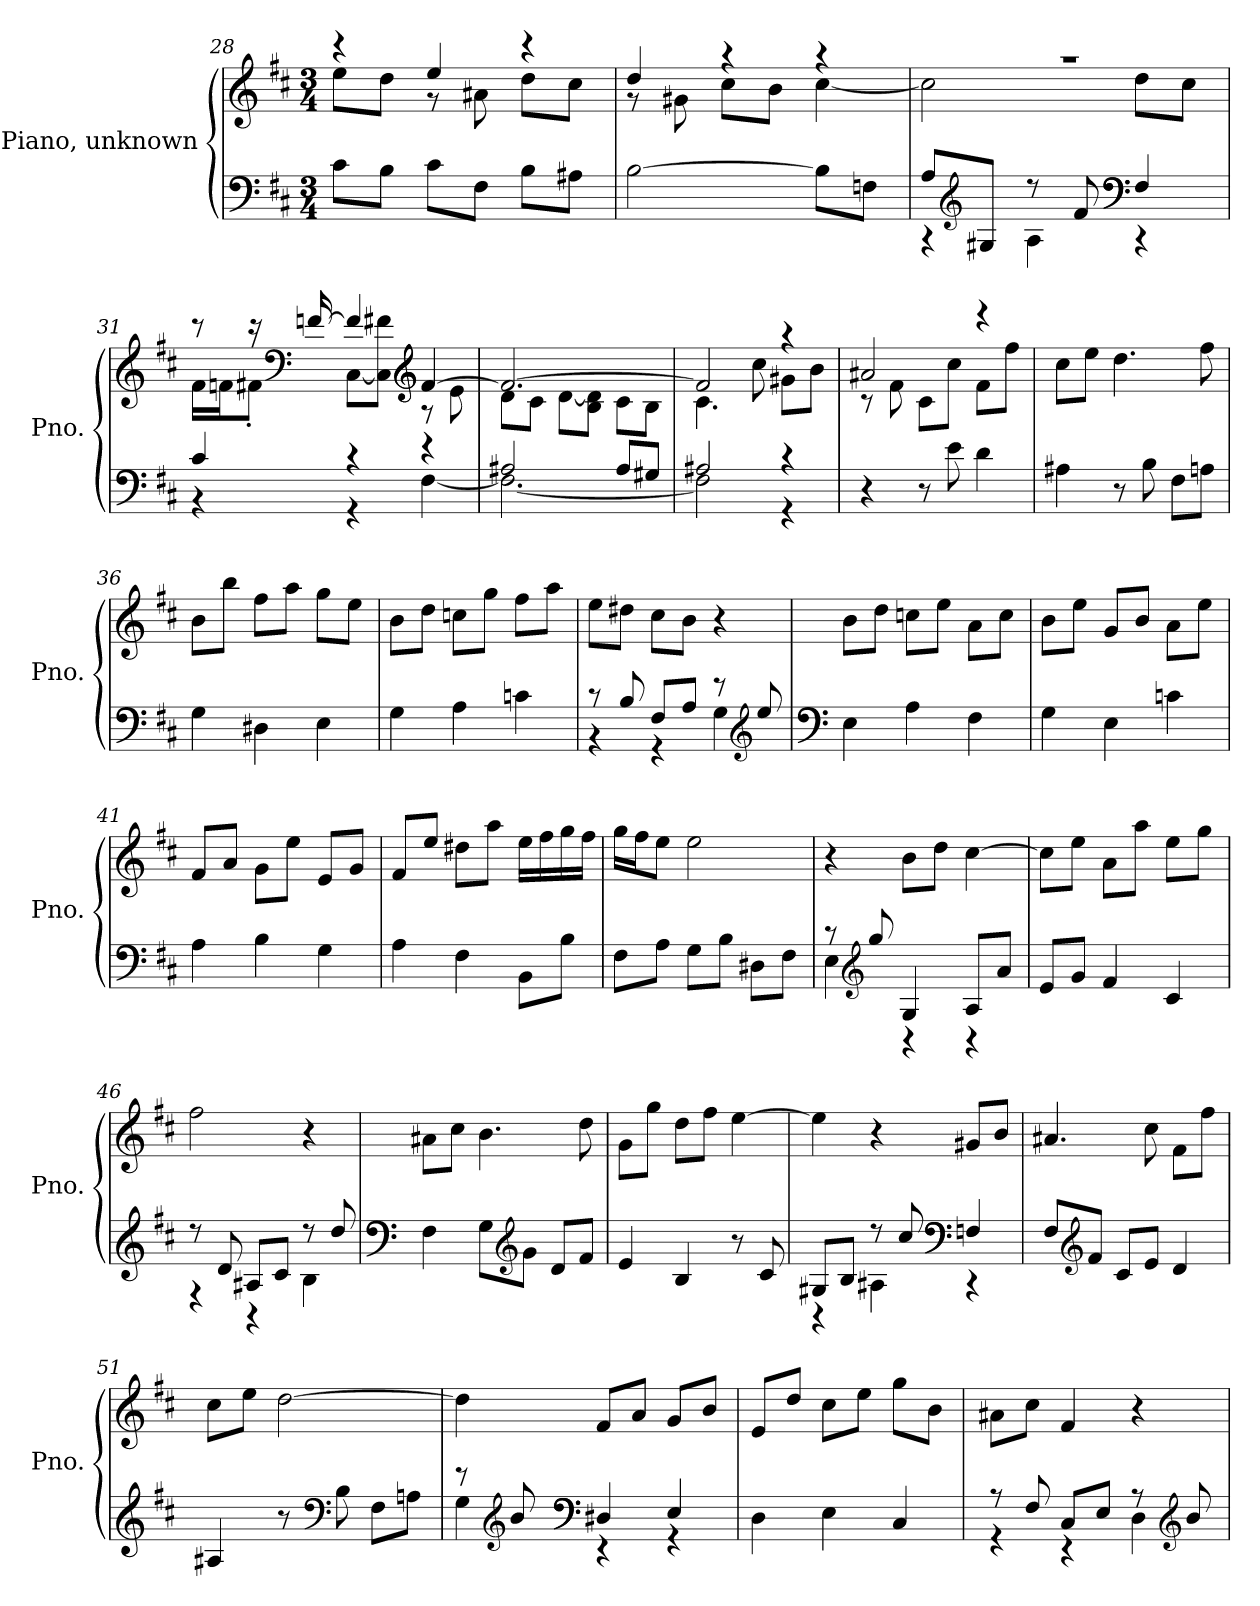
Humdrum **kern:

**kern	**kern
*part1	*part1
*staff2	*staff1
*I"Piano, unknown	*
*I'Pno.	*
*clefF4	*clefG2
*k[f#c#]	*k[f#c#]
*M3/4	*M3/4
=28	=28
*	*^
8c#\L	4r	8ee\L
8B\J	.	8dd\J
8c#\L	4ee/	8r
8F#\J	.	8a#X\
8B\L	4r	8dd\L
8A#X\J	.	8cc#\J
=29	=29	=29
[2B\	4dd/	8r
.	.	8g#X\
.	4r	8cc#\L
.	.	8b\J
8B\L]	4r	[4cc#\
8Fn\J	.	.
=30	=30	=30
*^	*	*
8A/L	4r	2.r	2cc#\]
*clefG2	*	*	*
8G#X/J	.	.	.
8r	4A\	.	.
8f#/	.	.	.
*clefF4	*	*	*
4F#/	4r	.	8dd\L
.	.	.	8cc#\J
!!LO:PB:g=z	!!
=31	=31	=31	=31
4c#/	4r	8r	16f#\LL
.	.	.	16fn\J
.	.	16r	8f#X'\J
*	*	*clefF4	*
.	.	[16fn/	.
4r	4r	4f/]	[8C#\L
.	.	.	8C#\] 8f#X\J
*	*	*clefG2	*
4r	[4F#\	[4f#/	8r
.	.	.	8e\
=32	=32	=32	=32
2A#X/	2.F#\_	2.f#/_	8d\L
.	.	.	8c#\J
.	.	.	[8d\L
.	.	.	8B\ 8d\]J
8A#/L	.	.	8c#\L
8G#X/J	.	.	8B\J
=33	=33	=33	=33
2A#X/	2F#\]	2f#/]	4.c#\
.	.	.	8cc#\
4r	4r	4r	8g#X\L
.	.	.	8b\J
*v	*v	*	*
=34	=34	=34
4r	2a#X/	8r
.	.	8f#\
8r	.	8c#\L
8e\	.	8cc#\J
4d\	4r	8f#\L
.	.	8ff#\J
*	*v	*v
!!LO:LB:g=z
=35	=35
4A#X\	8cc#\L
.	8ee\J
8r	4.dd\
8B\	.
8F#\L	.
8An\J	8ff#\
=36	=36
4G\	8b\L
.	8bb\J
4D#X\	8ff#\L
.	8aa\J
4E\	8gg\L
.	8ee\J
=37	=37
4G\	8b\L
.	8dd\J
4A\	8ccn\L
.	8gg\J
4cn\	8ff#\L
.	8aa\J
=38	=38
*^	*
8r	4r	8ee\L
8B/	.	8dd#X\J
8F#/L	4r	8cc#\L
8A/J	.	8b\J
8r	4G\	4r
*clefG2	*	*
8ee/	.	.
*v	*v	*
=39	=39
*clefF4	*
4E\	8b\L
.	8dd\J
4A\	8ccn\L
.	8ee\J
4F#\	8a\L
.	8cc\J
!!LO:LB:g=z
=40	=40
4G\	8b\L
.	8ee\J
4E\	8g/L
.	8b/J
4cn\	8a\L
.	8ee\J
=41	=41
4A\	8f#/L
.	8a/J
4B\	8g\L
.	8ee\J
4G\	8e/L
.	8g/J
=42	=42
4A\	8f#/L
.	8ee/J
4F#\	8dd#X\L
.	8aa\J
8BB\L	16ee\LL
.	16ff#\
8B\J	16gg\
.	16ff#\JJ
=43	=43
8F#\L	16gg\LL
.	16ff#\J
8A\J	8ee\J
8G\L	2ee\
8B\J	.
8D#X\L	.
8F#\J	.
=44	=44
*^	*
8r	4E\	4r
*clefG2	*	*
8gg/	.	.
4G/	4r	8b\L
.	.	8dd\J
8A/L	4r	[4cc#\
8a/J	.	.
*v	*v	*
!!LO:LB:g=z
=45	=45
8e/L	8cc#\L]
8g/J	8ee\J
4f#/	8a\L
.	8aa\J
4c#/	8ee\L
.	8gg\J
=46	=46
*^	*
8r	4r	2ff#\
8d/	.	.
8A#X/L	4r	.
8c#/J	.	.
8r	4B\	4r
8dd/	.	.
*v	*v	*
=47	=47
*clefF4	*
4F#\	8a#X\L
.	8cc#\J
8G\L	4.b\
*clefG2	*
8g\J	.
8d/L	.
8f#/J	8dd\
=48	=48
4e/	8g\L
.	8gg\J
4B/	8dd\L
.	8ff#\J
8r	[4ee\
8c#/	.
=49	=49
*^	*
8G#X/L	4r	4ee\]
8B/J	.	.
8r	4A#X\	4r
8cc#/	.	.
*clefF4	*	*
4Fn/	4r	8g#X/L
.	.	8b/J
*v	*v	*
!!LO:LB:g=z
=50	=50
8F#/L	4.a#X/
*clefG2	*
8f#/J	.
8c#/L	.
8e/J	8cc#\
4d/	8f#\L
.	8ff#\J
=51	=51
4A#X/	8cc#\L
.	8ee\J
8r	[2dd\
*clefF4	*
8B\	.
8F#\L	.
8An\J	.
=52	=52
*^	*
8r	4G\	4dd\]
*clefG2	*	*
8b/	.	.
*clefF4	*	*
4D#X/	4r	8f#/L
.	.	8a/J
4E/	4r	8g/L
.	.	8b/J
*v	*v	*
=53	=53
4D\	8e/L
.	8dd/J
4E\	8cc#\L
.	8ee\J
4C#/	8gg\L
.	8b\J
!!LO:LB:g=z
=54	=54
*^	*
8r	4r	8a#X\L
8F#/	.	8cc#\J
8C#/L	4r	4f#/
8E/J	.	.
8r	4D\	4r
*clefG2	*	*
8b/	.	.
*v	*v	*
=	=
*-	*-
